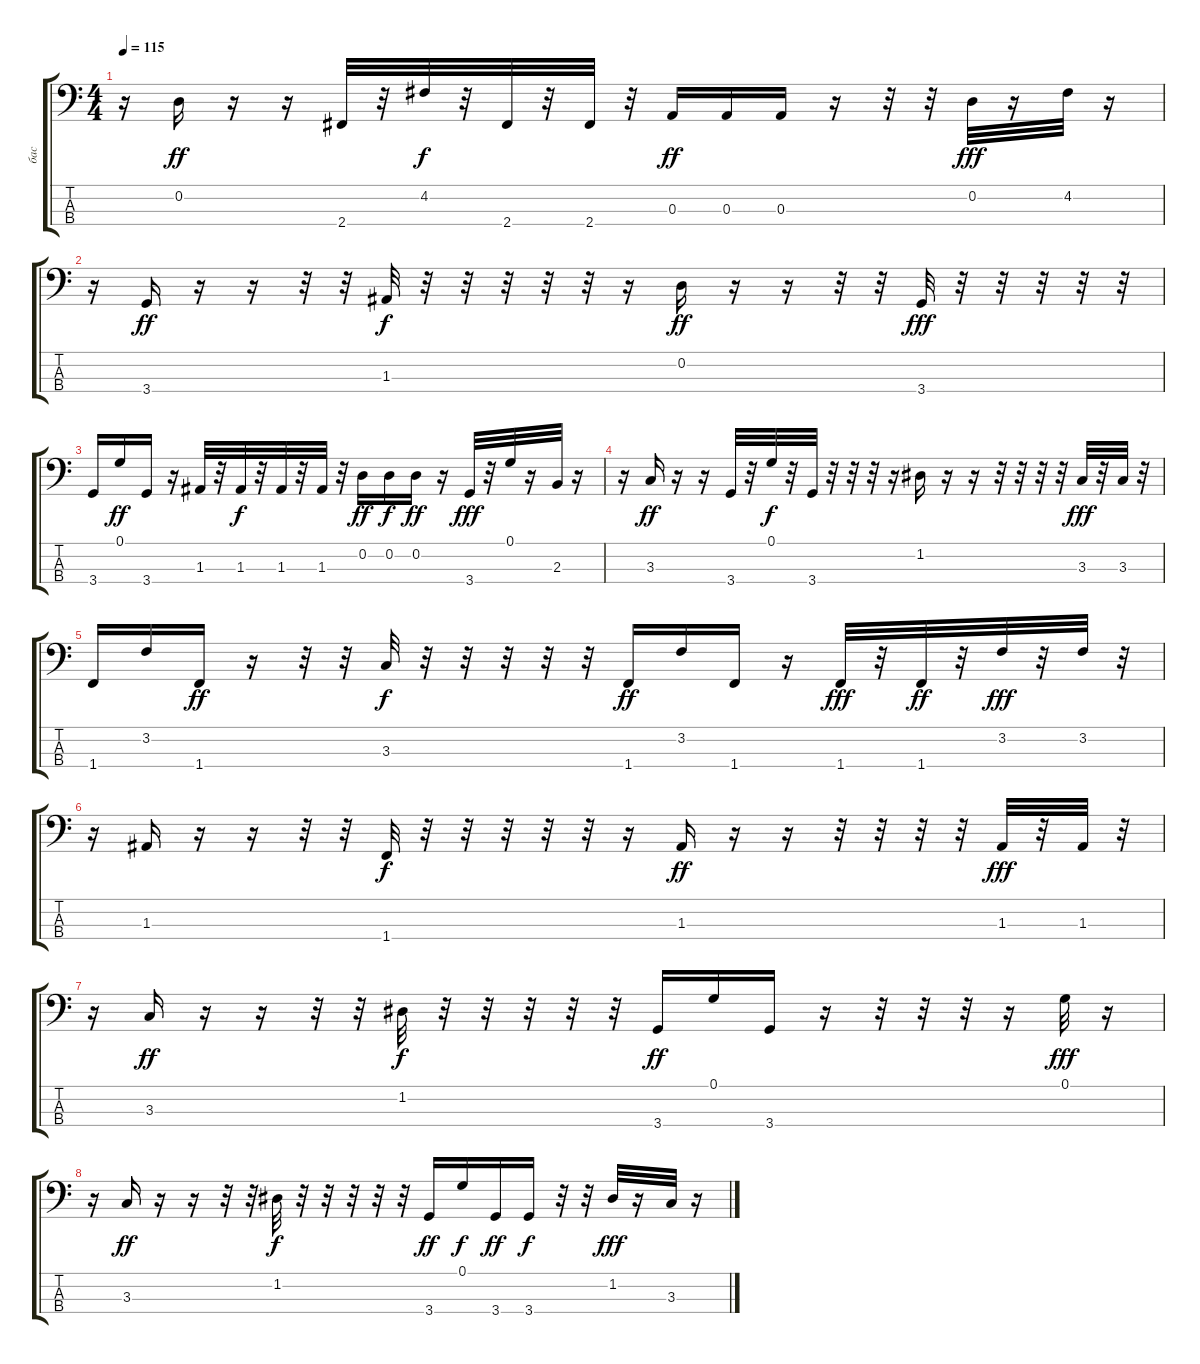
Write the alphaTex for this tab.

\track ("бас" "бас") {instrument electricbassfinger}
\staff {score tabs}
\tuning (G2 D2 A1 E1) {hide}
\ts (4 4)
\tempo 115
\clef f4
\ks c
r.16{dy fff} 0.2.16{dy ff} r.16 r.16 2.4.32 r.32 4.2.32{dy f} r.32 2.4.32 r.32 2.4.32 r.32 0.3.16{dy ff} 0.3.16 0.3.16 r.16 r.32 r.32 0.2.32{dy fff} r.16 4.2.32 r.16 |
r.16 3.4.16{dy ff} r.16 r.16 r.32 r.32 1.3.32{dy f} r.32 r.32 r.32 r.32 r.32 r.16 0.2.16{dy ff} r.16 r.16 r.32 r.32 3.4.32{dy fff} r.32 r.32 r.32 r.32 r.32 |
3.4.16 0.1.16{dy ff} 3.4.16 r.16 1.3.32 r.32 1.3.32{dy f} r.32 1.3.32 r.32 1.3.32 r.32 0.2.16{dy ff} 0.2.16{dy f} 0.2.16{dy ff} r.16 3.4.32{dy fff} r.32 0.1.32 r.16 2.3.32 r.16 |
r.16 3.3.16{dy ff} r.16 r.16 3.4.32 r.32 0.1.32{dy f} r.32 3.4.32 r.32 r.32 r.32 r.16 1.2.16 r.16 r.16 r.32 r.32 r.32 r.32 3.3.32{dy fff} r.32 3.3.32 r.32 |
1.4.16 3.2.16 1.4.16{dy ff} r.16 r.32 r.32 3.3.32{dy f} r.32 r.32 r.32 r.32 r.32 1.4.16{dy ff} 3.2.16 1.4.16 r.16 1.4.32{dy fff} r.32 1.4.32{dy ff} r.32 3.2.32{dy fff} r.32 3.2.32 r.32 |
r.16 1.3.16 r.16 r.16 r.32 r.32 1.4.32{dy f} r.32 r.32 r.32 r.32 r.32 r.16 1.3.16{dy ff} r.16 r.16 r.32 r.32 r.32 r.32 1.3.32{dy fff} r.32 1.3.32 r.32 |
r.16 3.3.16{dy ff} r.16 r.16 r.32 r.32 1.2.32{dy f} r.32 r.32 r.32 r.32 r.32 3.4.16{dy ff} 0.1.16 3.4.16 r.16 r.32 r.32 r.32 r.16 0.1.32{dy fff} r.16 |
r.16 3.3.16{dy ff} r.16 r.16 r.32 r.32 1.2.32{dy f} r.32 r.32 r.32 r.32 r.32 3.4.16{dy ff} 0.1.16{dy f} 3.4.16{dy ff} 3.4.16{dy f} r.32 r.32 1.2.32{dy fff} r.16 3.3.32 r.16
